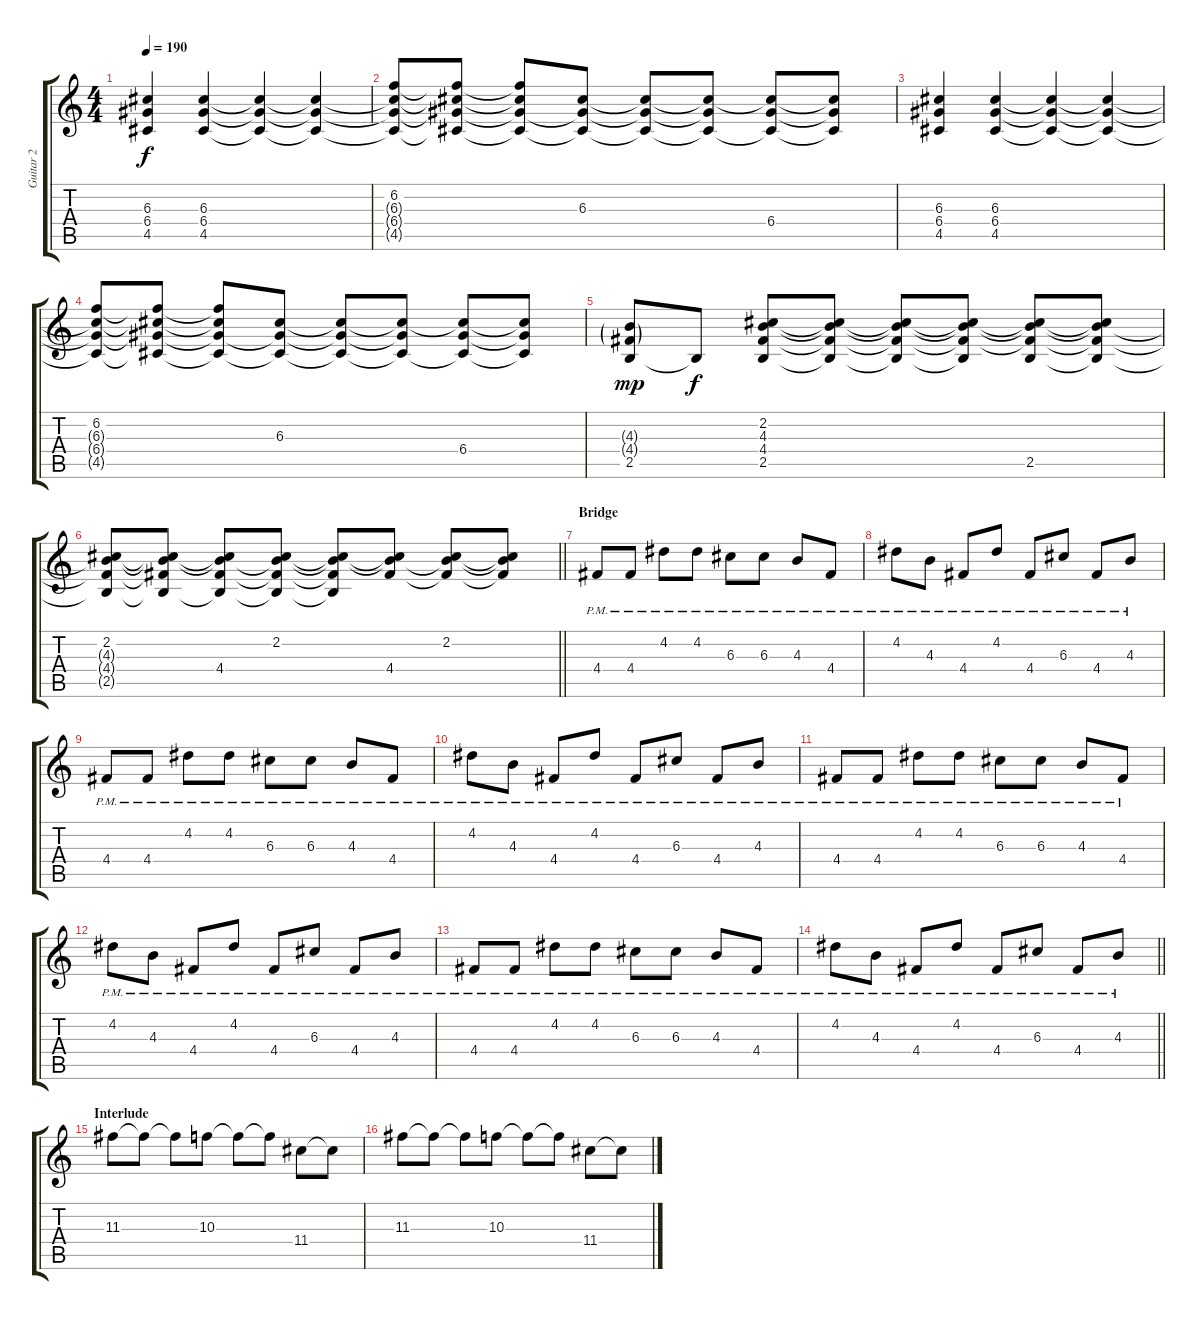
\track ("Guitar 2" "Guitar 2") {instrument distortionguitar}
\staff {score tabs}
\tuning (E4 B3 G3 D3 A2 E2) {hide}
\ts (4 4)
\tempo 190
\clef g2
\ks c
(6.3 6.4 4.5).4{dy f} (6.3 6.4 4.5).4 (6.3{t} 6.4{t} 4.5{t}).4 (6.3{t} 6.4{t} 4.5{t}).4 |
(6.2 6.3{t} 6.4{t} 4.5{t}).8 (6.2{t} 6.3{t} 6.4{t} 4.5{t}).8 (6.2{t} 6.3{t} 6.4{t} 4.5{t}).8 (6.3 6.4{t} 4.5{t}).8 (6.3{t} 6.4{t} 4.5{t}).8 (6.3{t} 6.4{t} 4.5{t}).8 (6.3{t} 6.4 4.5{t}).8 (6.3{t} 6.4{t} 4.5{t}).8 |
(6.3 6.4 4.5).4 (6.3 6.4 4.5).4 (6.3{t} 6.4{t} 4.5{t}).4 (6.3{t} 6.4{t} 4.5{t}).4 |
(6.2 6.3{t} 6.4{t} 4.5{t}).8 (6.2{t} 6.3{t} 6.4{t} 4.5{t}).8 (6.2{t} 6.3{t} 6.4{t} 4.5{t}).8 (6.3 6.4{t} 4.5{t}).8 (6.3{t} 6.4{t} 4.5{t}).8 (6.3{t} 6.4{t} 4.5{t}).8 (6.3{t} 6.4 4.5{t}).8 (6.3{t} 6.4{t} 4.5{t}).8 |
(4.3{g} 4.4{g} 2.5).8{dy mp} 2.5{t}.8{dy f} (2.2 4.3 4.4 2.5).8 (2.2{t} 4.3{t} 4.4{t} 2.5{t}).8 (2.2{t} 4.3{t} 4.4{t} 2.5{t}).8 (2.2{t} 4.3{t} 4.4{t} 2.5{t}).8 (2.2{t} 4.3{t} 4.4{t} 2.5).8 (2.2{t} 4.3{t} 4.4{t} 2.5{t}).8 |
\barLineRight lightlight
(2.2 4.3{t} 4.4{t} 2.5{t}).8 (2.2{t} 4.3{t} 4.4{t} 2.5{t}).8 (2.2{t} 4.3{t} 4.4 2.5{t}).8 (2.2 4.3{t} 4.4{t} 2.5{t}).8 (2.2{t} 4.3{t} 4.4{t} 2.5{t}).8 (2.2{t} 4.3{t} 4.4).8 (2.2 4.3{t} 4.4{t}).8 (2.2{t} 4.3{t} 4.4{t}).8 |
\section ("" "Bridge")
4.4{pm}.8 4.4{pm}.8 4.2{pm}.8 4.2{pm}.8 6.3{pm}.8 6.3{pm}.8 4.3{pm}.8 4.4{pm}.8 |
4.2{pm}.8 4.3{pm}.8 4.4{pm}.8 4.2{pm}.8 4.4{pm}.8 6.3{pm}.8 4.4{pm}.8 4.3{pm}.8 |
4.4{pm}.8 4.4{pm}.8 4.2{pm}.8 4.2{pm}.8 6.3{pm}.8 6.3{pm}.8 4.3{pm}.8 4.4{pm}.8 |
4.2{pm}.8 4.3{pm}.8 4.4{pm}.8 4.2{pm}.8 4.4{pm}.8 6.3{pm}.8 4.4{pm}.8 4.3{pm}.8 |
4.4{pm}.8 4.4{pm}.8 4.2{pm}.8 4.2{pm}.8 6.3{pm}.8 6.3{pm}.8 4.3{pm}.8 4.4{pm}.8 |
4.2{pm}.8 4.3{pm}.8 4.4{pm}.8 4.2{pm}.8 4.4{pm}.8 6.3{pm}.8 4.4{pm}.8 4.3{pm}.8 |
4.4{pm}.8 4.4{pm}.8 4.2{pm}.8 4.2{pm}.8 6.3{pm}.8 6.3{pm}.8 4.3{pm}.8 4.4{pm}.8 |
\barLineRight lightlight
4.2{pm}.8 4.3{pm}.8 4.4{pm}.8 4.2{pm}.8 4.4{pm}.8 6.3{pm}.8 4.4{pm}.8 4.3{pm}.8 |
\section ("" "Interlude")
11.3.8 11.3{t}.8 11.3{t}.8 10.3.8 10.3{t}.8 10.3{t}.8 11.4.8 11.4{t}.8 |
11.3.8 11.3{t}.8 11.3{t}.8 10.3.8 10.3{t}.8 10.3{t}.8 11.4.8 11.4{t}.8
